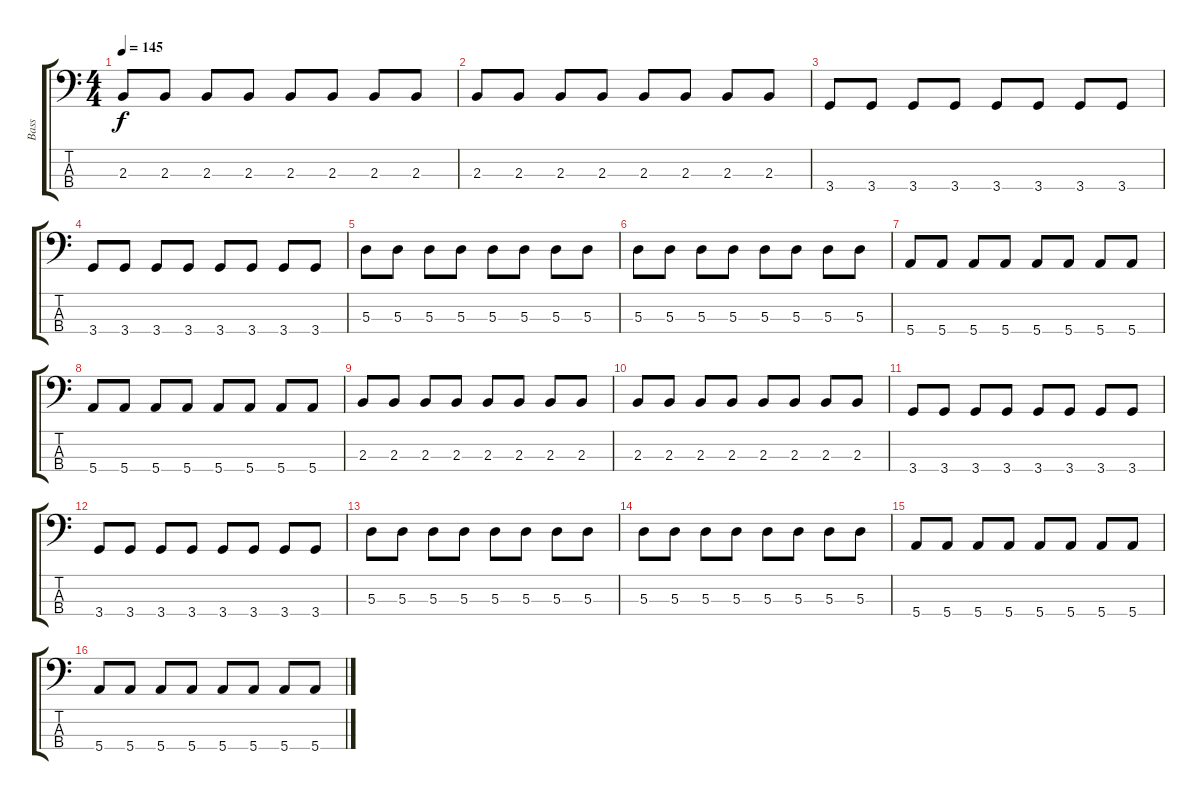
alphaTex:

\track ("Bass" "Bass") {instrument electricbassfinger}
\staff {score tabs}
\tuning (G2 D2 A1 E1) {hide}
\ts (4 4)
\tempo 145
\clef f4
\ks c
2.3.8{dy f} 2.3.8 2.3.8 2.3.8 2.3.8 2.3.8 2.3.8 2.3.8 |
2.3.8 2.3.8 2.3.8 2.3.8 2.3.8 2.3.8 2.3.8 2.3.8 |
3.4.8 3.4.8 3.4.8 3.4.8 3.4.8 3.4.8 3.4.8 3.4.8 |
3.4.8 3.4.8 3.4.8 3.4.8 3.4.8 3.4.8 3.4.8 3.4.8 |
5.3.8 5.3.8 5.3.8 5.3.8 5.3.8 5.3.8 5.3.8 5.3.8 |
5.3.8 5.3.8 5.3.8 5.3.8 5.3.8 5.3.8 5.3.8 5.3.8 |
5.4.8 5.4.8 5.4.8 5.4.8 5.4.8 5.4.8 5.4.8 5.4.8 |
5.4.8 5.4.8 5.4.8 5.4.8 5.4.8 5.4.8 5.4.8 5.4.8 |
2.3.8 2.3.8 2.3.8 2.3.8 2.3.8 2.3.8 2.3.8 2.3.8 |
2.3.8 2.3.8 2.3.8 2.3.8 2.3.8 2.3.8 2.3.8 2.3.8 |
3.4.8 3.4.8 3.4.8 3.4.8 3.4.8 3.4.8 3.4.8 3.4.8 |
3.4.8 3.4.8 3.4.8 3.4.8 3.4.8 3.4.8 3.4.8 3.4.8 |
5.3.8 5.3.8 5.3.8 5.3.8 5.3.8 5.3.8 5.3.8 5.3.8 |
5.3.8 5.3.8 5.3.8 5.3.8 5.3.8 5.3.8 5.3.8 5.3.8 |
5.4.8 5.4.8 5.4.8 5.4.8 5.4.8 5.4.8 5.4.8 5.4.8 |
5.4.8 5.4.8 5.4.8 5.4.8 5.4.8 5.4.8 5.4.8 5.4.8
